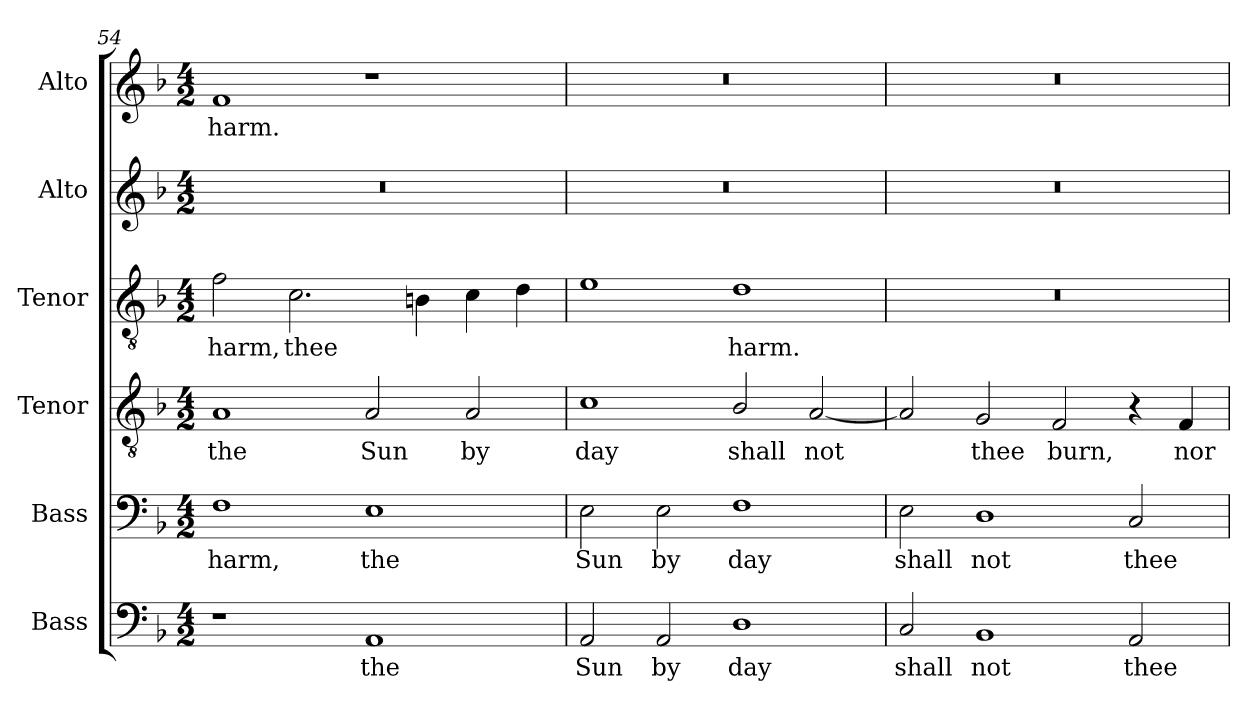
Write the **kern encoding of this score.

**kern	**text	**kern	**text	**kern	**text	**kern	**text	**kern	**kern	**text
*part6	*part6	*part5	*part5	*part4	*part4	*part3	*part3	*part2	*part1	*part1
*staff6	*staff6	*staff5	*staff5	*staff4	*staff4	*staff3	*staff3	*staff2	*staff1	*staff1
*I"Bass	*	*I"Bass	*	*I"Tenor	*	*I"Tenor	*	*I"Alto	*I"Alto	*
*I'B.	*	*	*	*I'T.	*	*I'T.	*	*I'A.	*I'A.	*
*clefF4	*	*clefF4	*	*clefGv2	*	*clefGv2	*	*clefG2	*clefG2	*
*	*	*	*	*ITrd7c12	*	*ITrd7c12	*	*	*	*
*k[b-]	*	*k[b-]	*	*k[b-]	*	*k[b-]	*	*k[b-]	*k[b-]	*
*F:	*	*F:	*	*F:	*	*F:	*	*F:	*F:	*
*M4/2	*	*M4/2	*	*M4/2	*	*M4/2	*	*M4/2	*M4/2	*
=54	=54	=54	=54	=54	=54	=54	=54	=54	=54	=54
!	!	!	!LO:LY:b:color=#000000	!	!	!	!	!	!	!
!	!	!	!	!	!LO:LY:b:color=#000000	!	!	!	!	!
!	!	!	!	!	!	!	!LO:LY:b:color=#000000	!LO:N:vis=1	!	!
!	!	!	!	!	!	!	!	!	!	!LO:LY:b:color=#000000
1r	.	1Fi	harm,	1AAi	the	2Fi\	harm,	0r	1fi	harm.
!	!	!	!	!	!	!	!LO:LY:b:color=#000000	!	!	!
.	.	.	.	.	.	2.Ci\	thee	.	.	.
!	!LO:LY:b:color=#000000	!	!	!	!	!	!	!	!	!
!	!	!	!LO:LY:b:color=#000000	!	!	!	!	!	!	!
!	!	!	!	!	!LO:LY:b:color=#000000	!	!	!	!	!
1AAi	the	1Ei	the	2AAi/	Sun	.	.	.	1r	.
.	.	.	.	.	.	4BBni\	.	.	.	.
!	!	!	!	!	!LO:LY:b:color=#000000	!	!	!	!	!
.	.	.	.	2AAi/	by	4Ci\	.	.	.	.
.	.	.	.	.	.	4Di\	.	.	.	.
=55	=55	=55	=55	=55	=55	=55	=55	=55	=55	=55
!	!LO:LY:b:color=#000000	!	!	!	!	!	!	!	!	!
!	!	!	!LO:LY:b:color=#000000	!	!	!	!	!	!	!
!	!	!	!	!	!LO:LY:b:color=#000000	!	!	!LO:N:vis=1	!LO:N:vis=1	!
2AAi/	Sun	2Ei\	Sun	1Ci	day	1Ei	.	0r	0r	.
!	!LO:LY:b:color=#000000	!	!	!	!	!	!	!	!	!
!	!	!	!LO:LY:b:color=#000000	!	!	!	!	!	!	!
2AAi/	by	2Ei\	by	.	.	.	.	.	.	.
!	!LO:LY:b:color=#000000	!	!	!	!	!	!	!	!	!
!	!	!	!LO:LY:b:color=#000000	!	!	!	!	!	!	!
!	!	!	!	!	!LO:LY:b:color=#000000	!	!	!	!	!
!	!	!	!	!	!	!	!LO:LY:b:color=#000000	!	!	!
1Di	day	1Fi	day	2BB-i/	shall	1Di	harm.	.	.	.
!	!	!	!	!	!LO:LY:b:color=#000000	!	!	!	!	!
.	.	.	.	[2AAi/	not	.	.	.	.	.
!!LO:LB:g=z
=56	=56	=56	=56	=56	=56	=56	=56	=56	=56	=56
!	!LO:LY:b:color=#000000	!	!	!	!	!	!	!	!	!
!	!	!	!LO:LY:b:color=#000000	!	!	!LO:N:vis=1	!	!LO:N:vis=1	!LO:N:vis=1	!
2Ci/	shall	2Ei\	shall	2AAi/]	.	0r	.	0r	0r	.
!	!LO:LY:b:color=#000000	!	!	!	!	!	!	!	!	!
!	!	!	!LO:LY:b:color=#000000	!	!	!	!	!	!	!
!	!	!	!	!	!LO:LY:b:color=#000000	!	!	!	!	!
1BB-i	not	1Di	not	2GGi/	thee	.	.	.	.	.
!	!	!	!	!	!LO:LY:b:color=#000000	!	!	!	!	!
.	.	.	.	2FFi/	burn,	.	.	.	.	.
!	!LO:LY:b:color=#000000	!	!	!	!	!	!	!	!	!
!	!	!	!LO:LY:b:color=#000000	!	!	!	!	!	!	!
2AAi/	thee	2Ci/	thee	4r	.	.	.	.	.	.
!	!	!	!	!	!LO:LY:b:color=#000000	!	!	!	!	!
.	.	.	.	4FFi/	nor	.	.	.	.	.
=	=	=	=	=	=	=	=	=	=	=
*-	*-	*-	*-	*-	*-	*-	*-	*-	*-	*-
